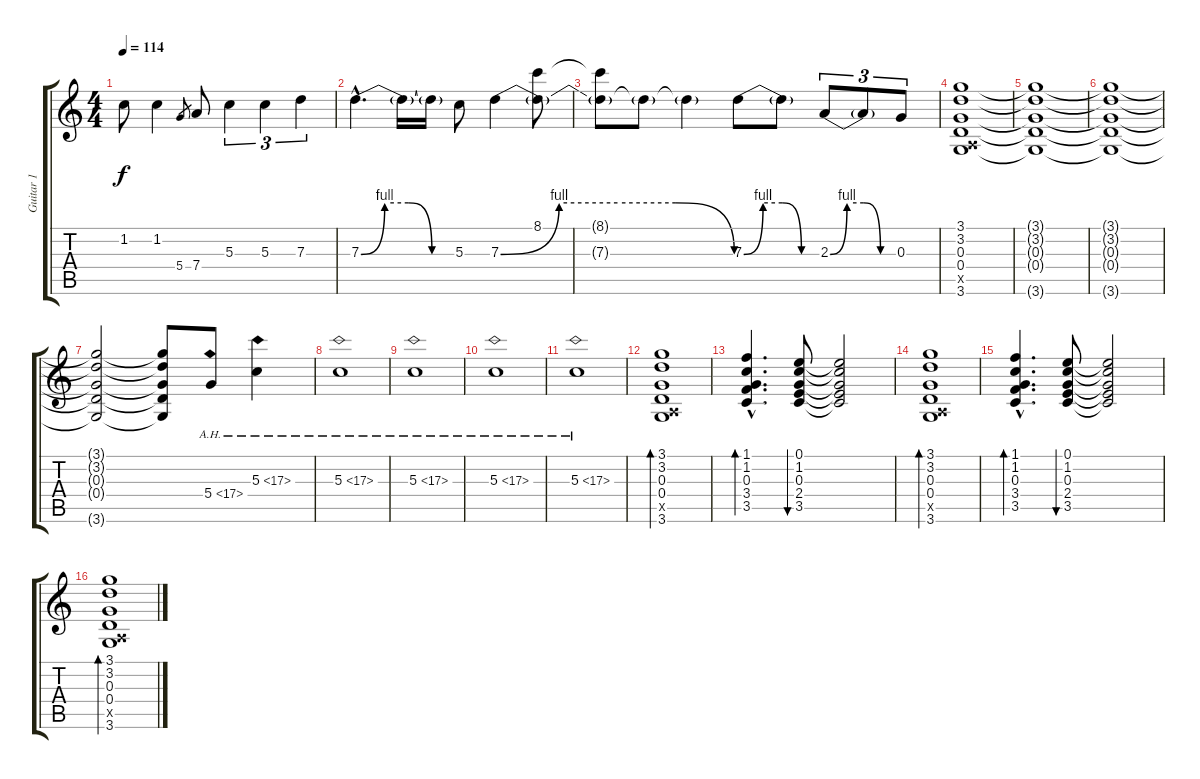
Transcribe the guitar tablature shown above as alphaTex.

\track ("Guitar 1" "Guitar 1") {instrument electricguitarclean}
\staff {score tabs}
\tuning (E4 B3 G3 D3 A2 E2) {hide}
\ts (4 4)
\tempo 114
\clef g2
\ks c
1.2{t}.8{dy f} 1.2.4 5.4.8{gr} 7.4.8 5.3.4{tu (3 2)} 5.3.4{tu (3 2)} 7.3.4{tu (3 2)} |
7.3{be (custom 0 0 15 4 30 4 45 0 60 0) hac}.4{d} 7.3{t}.16 7.3{t}.16 5.3.8 7.3{be (custom 0 0 15 4 30 4 45 4 60 0)}.4 (8.1 7.3{t}).8 |
(8.1{t} 7.3{t}).8 7.3{t}.8 7.3{t}.4 7.3{be (custom 0 0 15 4 30 4 45 0 60 0)}.8 7.3{t}.8 2.3{be (custom 0 0 15 4 30 4 45 0 60 0)}.8{tu (3 2)} 2.3{t}.8{tu (3 2)} 0.3.8{tu (3 2)} |
(3.1 3.2 0.3 0.4 0.5{x} 3.6).1{volume 7} |
(3.1{t} 3.2{t} 0.3{t} 0.4{t} 3.6{t}).1 |
(3.1{t} 3.2{t} 0.3{t} 0.4{t} 3.6{t}).1 |
(3.1{t} 3.2{t} 0.3{t} 0.4{t} 3.6{t}).2 (3.1{t} 3.2{t} 0.3{t} 0.4{t} 3.6{t}).8 5.4{ah 12}.8{volume 6 instrument overdrivenguitar} 5.3{ah 12}.4 |
5.3{ah 12}.1 |
5.3{ah 12}.1 |
5.3{ah 12}.1 |
5.3{ah 12}.1 |
(3.1 3.2 0.3 0.4 0.5{x} 3.6).1{bd 60 volume 6 instrument electricguitarclean} |
(1.1{hac} 1.2{hac} 0.3{hac} 3.4{hac} 3.5{hac}).4{d bd 30} (0.1 1.2 0.3 2.4 3.5).8{bu 30} (0.1{t} 1.2{t} 0.3{t} 2.4{t} 3.5{t}).2 |
(3.1 3.2 0.3 0.4 0.5{x} 3.6).1{bd 60 volume 6 instrument electricguitarclean} |
(1.1{hac} 1.2{hac} 0.3{hac} 3.4{hac} 3.5{hac}).4{d bd 30} (0.1 1.2 0.3 2.4 3.5).8{bu 30} (0.1{t} 1.2{t} 0.3{t} 2.4{t} 3.5{t}).2 |
(3.1 3.2 0.3 0.4 0.5{x} 3.6).1{bd 60 volume 6 instrument electricguitarclean}
